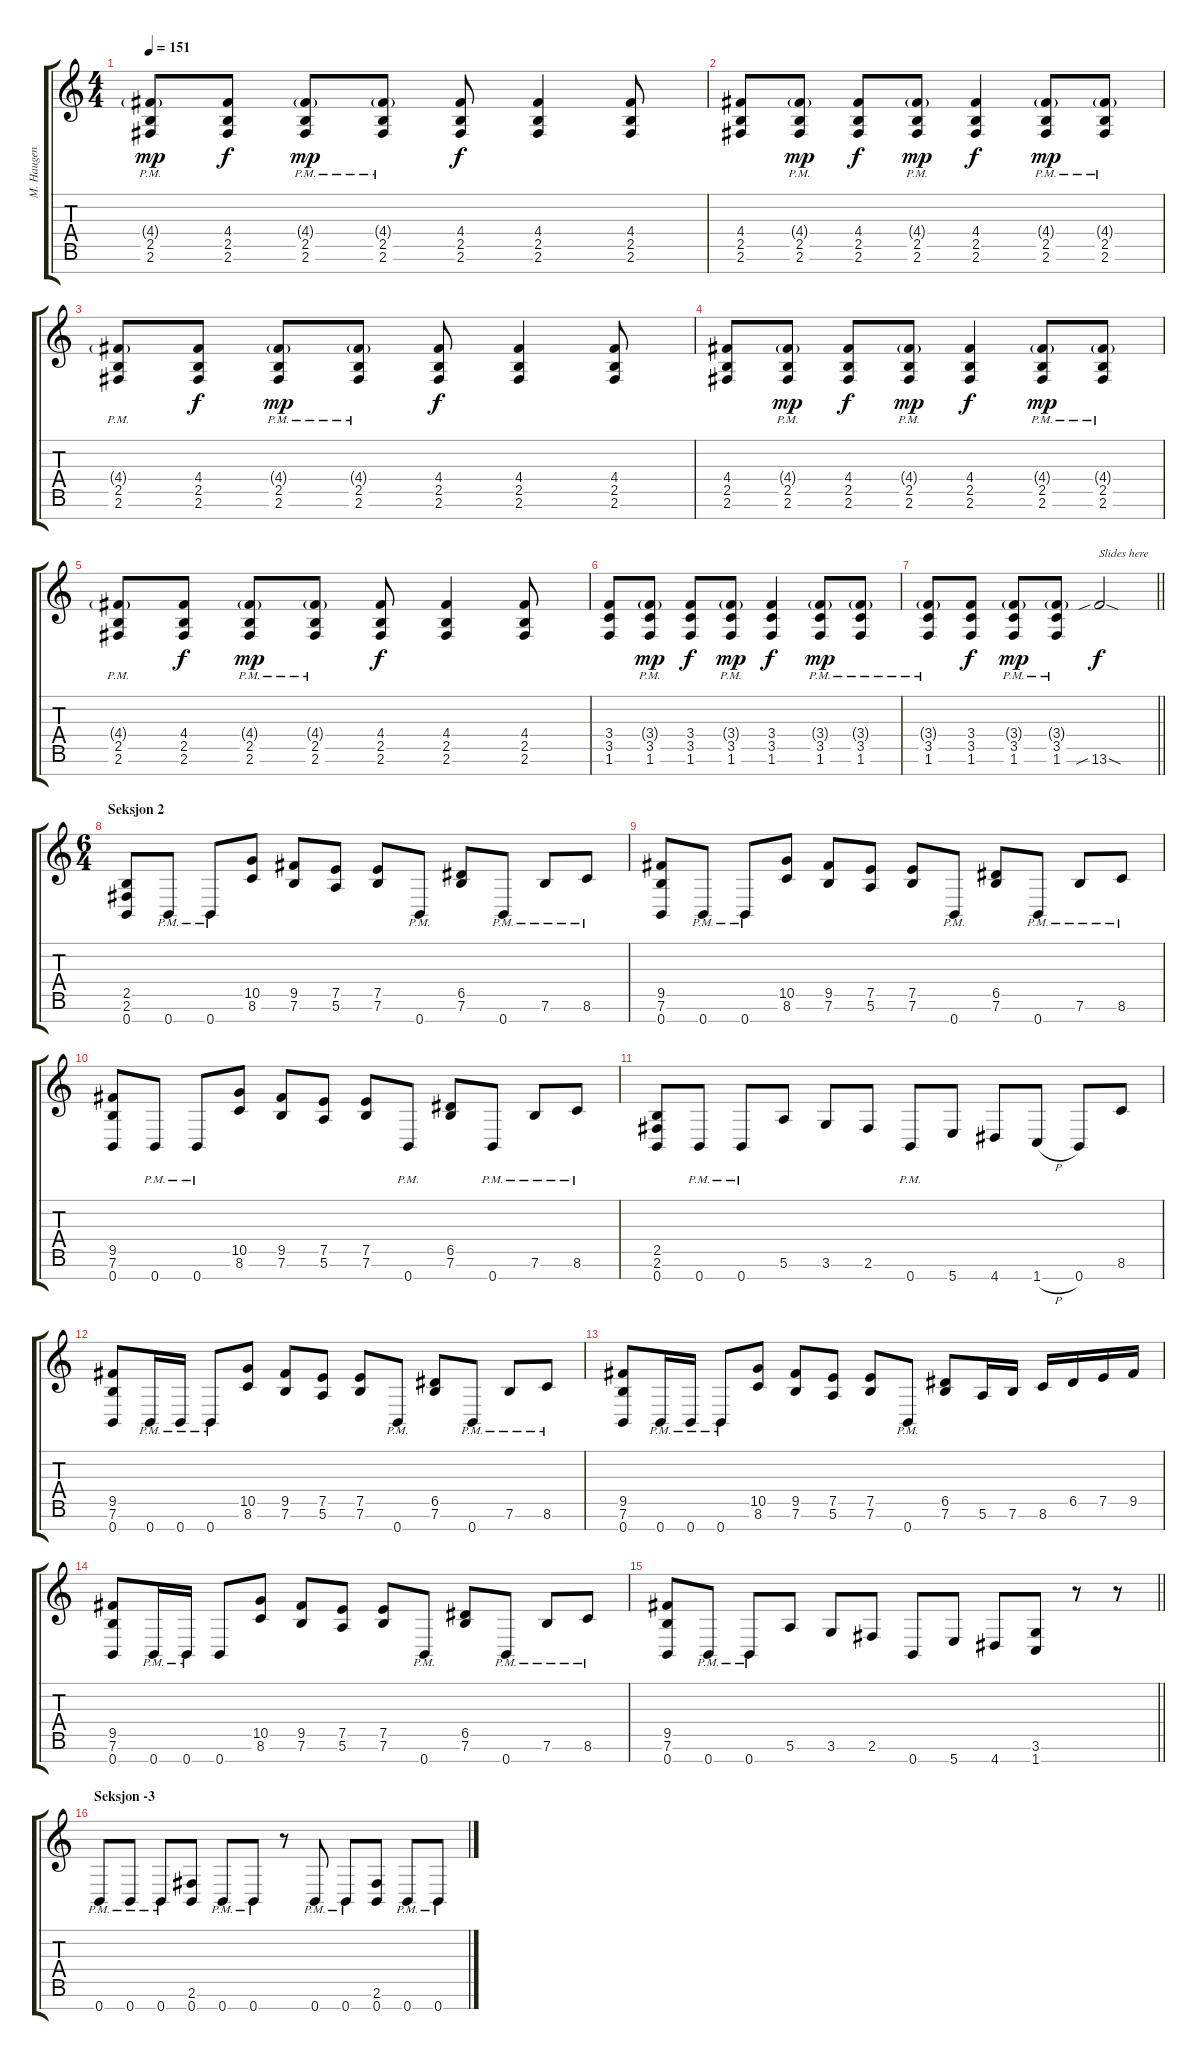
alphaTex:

\track ("M. Haugen" "M. Haugen") {instrument distortionguitar}
\staff {score tabs}
\tuning (E4 B3 G3 D3 A2 E2 B1) {hide}
\ts (4 4)
\tempo 151
\clef g2
\ks c
(4.4{g} 2.5{pm} 2.6{pm}).8{dy mp} (4.4 2.5 2.6).8{dy f} (4.4{g} 2.5{pm} 2.6{pm}).8{dy mp} (4.4{g} 2.5{pm} 2.6{pm}).8 (4.4 2.5 2.6).8{dy f} (4.4 2.5 2.6).4 (4.4 2.5 2.6).8 |
(4.4 2.5 2.6).8 (4.4{g} 2.5{pm} 2.6{pm}).8{dy mp} (4.4 2.5 2.6).8{dy f} (4.4{g} 2.5{pm} 2.6{pm}).8{dy mp} (4.4 2.5 2.6).4{dy f} (4.4{g} 2.5{pm} 2.6{pm}).8{dy mp} (4.4{g} 2.5{pm} 2.6{pm}).8 |
(4.4{g} 2.5{pm} 2.6{pm}).8 (4.4 2.5 2.6).8{dy f} (4.4{g} 2.5{pm} 2.6{pm}).8{dy mp} (4.4{g} 2.5{pm} 2.6{pm}).8 (4.4 2.5 2.6).8{dy f} (4.4 2.5 2.6).4 (4.4 2.5 2.6).8 |
(4.4 2.5 2.6).8 (4.4{g} 2.5{pm} 2.6{pm}).8{dy mp} (4.4 2.5 2.6).8{dy f} (4.4{g} 2.5{pm} 2.6{pm}).8{dy mp} (4.4 2.5 2.6).4{dy f} (4.4{g} 2.5{pm} 2.6{pm}).8{dy mp} (4.4{g} 2.5{pm} 2.6{pm}).8 |
(4.4{g} 2.5{pm} 2.6{pm}).8 (4.4 2.5 2.6).8{dy f} (4.4{g} 2.5{pm} 2.6{pm}).8{dy mp} (4.4{g} 2.5{pm} 2.6{pm}).8 (4.4 2.5 2.6).8{dy f} (4.4 2.5 2.6).4 (4.4 2.5 2.6).8 |
(3.4 3.5 1.6).8 (3.4{g} 3.5{pm} 1.6{pm}).8{dy mp} (3.4 3.5 1.6).8{dy f} (3.4{g} 3.5{pm} 1.6{pm}).8{dy mp} (3.4 3.5 1.6).4{dy f} (3.4{g} 3.5{pm} 1.6{pm}).8{dy mp} (3.4{g} 3.5{pm} 1.6{pm}).8 |
\barLineRight lightlight
(3.4{g} 3.5{pm} 1.6{pm}).8 (3.4 3.5 1.6).8{dy f} (3.4{g} 3.5{pm} 1.6{pm}).8{dy mp} (3.4{g} 3.5{pm} 1.6{pm}).8 13.6{sib sod}.2{txt "Slides here" dy f} |
\ts (6 4)
\section ("" "Seksjon 2")
(2.5 2.6 0.7).8{volume 16} 0.7{pm}.8 0.7{pm}.8 (10.5 8.6).8 (9.5 7.6).8 (7.5 5.6).8 (7.5 7.6).8 0.7{pm}.8 (6.5 7.6).8 0.7{pm}.8 7.6{pm}.8 8.6{pm}.8 |
(9.5 7.6 0.7).8 0.7{pm}.8 0.7{pm}.8 (10.5 8.6).8 (9.5 7.6).8 (7.5 5.6).8 (7.5 7.6).8 0.7{pm}.8 (6.5 7.6).8 0.7{pm}.8 7.6{pm}.8 8.6{pm}.8 |
(9.5 7.6 0.7).8 0.7{pm}.8 0.7{pm}.8 (10.5 8.6).8 (9.5 7.6).8 (7.5 5.6).8 (7.5 7.6).8 0.7{pm}.8 (6.5 7.6).8 0.7{pm}.8 7.6{pm}.8 8.6{pm}.8 |
(2.5 2.6 0.7).8 0.7{pm}.8 0.7{pm}.8 5.6.8 3.6.8 2.6.8 0.7{pm}.8 5.7.8 4.7.8 1.7{h}.8 0.7.8 8.6.8 |
(9.5 7.6 0.7).8 0.7{pm}.16 0.7{pm}.16 0.7{pm}.8 (10.5 8.6).8 (9.5 7.6).8 (7.5 5.6).8 (7.5 7.6).8 0.7{pm}.8 (6.5 7.6).8 0.7{pm}.8 7.6{pm}.8 8.6{pm}.8 |
(9.5 7.6 0.7).8 0.7{pm}.16 0.7{pm}.16 0.7{pm}.8 (10.5 8.6).8 (9.5 7.6).8 (7.5 5.6).8 (7.5 7.6).8 0.7{pm}.8 (6.5 7.6).8 5.6.16 7.6.16 8.6.16 6.5.16 7.5.16 9.5.16 |
(9.5 7.6 0.7).8 0.7{pm}.16 0.7{pm}.16 0.7.8 (10.5 8.6).8 (9.5 7.6).8 (7.5 5.6).8 (7.5 7.6).8 0.7{pm}.8 (6.5 7.6).8 0.7{pm}.8 7.6{pm}.8 8.6{pm}.8 |
\barLineRight lightlight
(9.5 7.6 0.7).8 0.7{pm}.8 0.7{pm}.8 5.6.8 3.6.8 2.6.8 0.7.8 5.7.8 4.7.8 (3.6 1.7).8 r.8 r.8 |
\section ("" "Seksjon -3")
0.7{pm}.8 0.7{pm}.8 0.7{pm}.8 (2.6 0.7).8 0.7{pm}.8 0.7{pm}.8 r.8 0.7{pm}.8 0.7{pm}.8 (2.6 0.7).8 0.7{pm}.8 0.7{pm}.8
